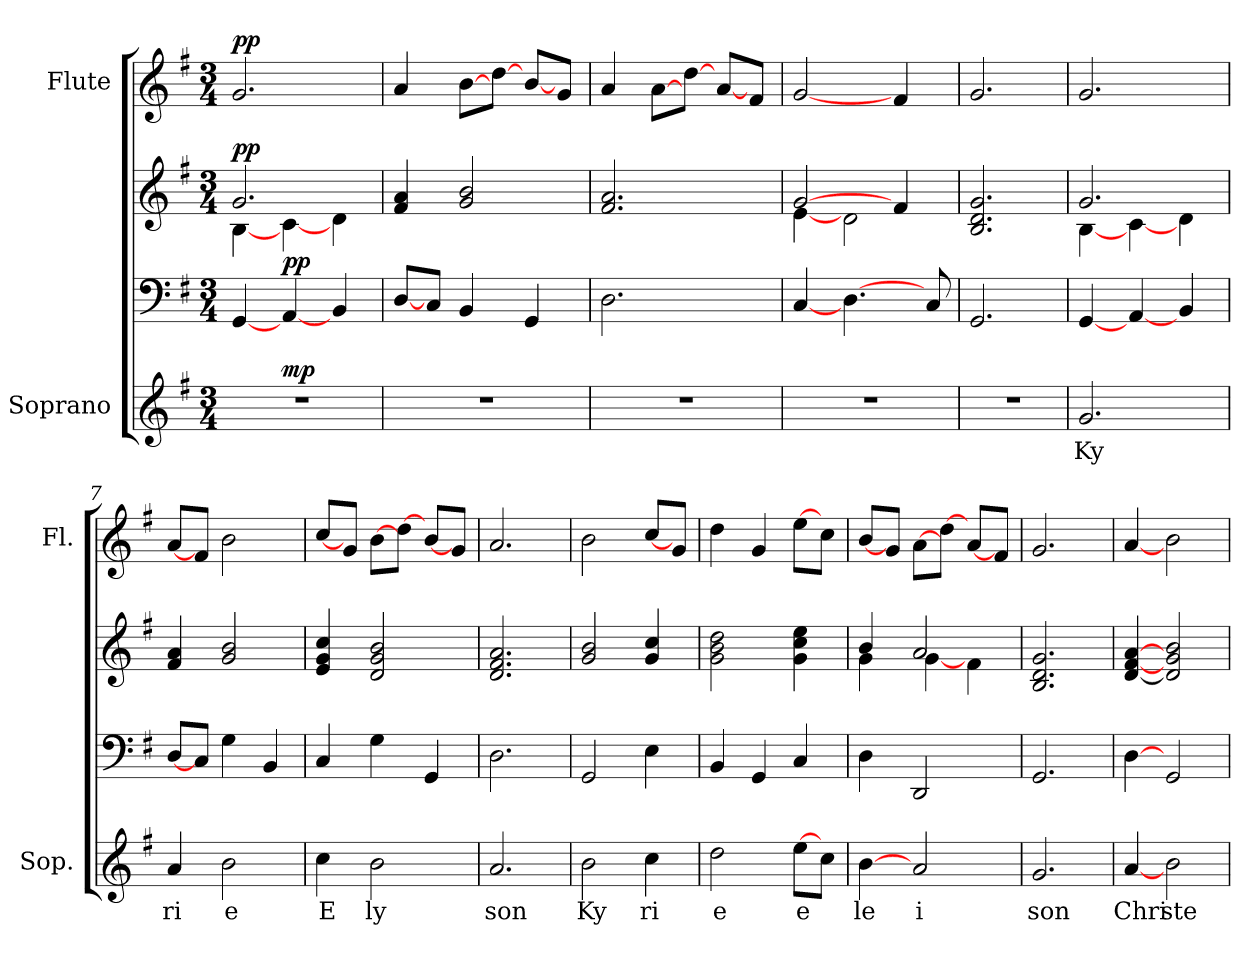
**kern	**text	**dynam	**kern	**kern	**dynam	**kern	**dynam
*part3	*part3	*part3	*part2	*part2	*part2	*part1	*part1
*staff4	*staff4	*staff4	*staff3	*staff2	*staff2/3	*staff1	*staff1
*I"Soprano	*	*	*	*	*	*I"Flute	*
*I'Sop.	*	*	*	*	*	*I'Fl.	*
*clefG2	*	*	*clefF4	*clefG2	*	*clefG2	*
*k[f#]	*	*	*k[f#]	*k[f#]	*	*k[f#]	*
*G:	*	*	*G:	*G:	*	*G:	*
*M3/4	*	*	*M3/4	*M3/4	*	*M3/4	*
=1	=1	=1	=1	=1	=1	=1	=1
*	*	*	*	*^	*	*	*
!	!	!	!	!	!	!LO:DY:a	!	!LO:DY:a
*^	*	*	*	*	*	*	*	*
2.r	4ryy	.	.	[4GG/	2.g/	[<4B\	pp	2.g/	pp
!	!	!	!LO:DY:a	!	!	!	!LO:DY:a=2	!	!
.	2ryy	.	mp	[4AA/	.	[<4c\	pp	.	.
.	.	.	.	4BB/	.	4d\	.	.	.
*v	*v	*	*	*	*v	*v	*	*	*
=2	=2	=2	=2	=2	=2	=2	=2
2.r	.	.	[8D/L	4f#/ 4a/	.	4a/	.
.	.	.	8C/J	.	.	.	.
.	.	.	4BB/	2g/ 2b/	.	[8b\L	.
.	.	.	.	.	.	[8dd\J	.
.	.	.	4GG/	.	.	[8b/L	.
.	.	.	.	.	.	8g/J	.
=3	=3	=3	=3	=3	=3	=3	=3
2.r	.	.	2.D\	2.f#/ 2.a/	.	4a/	.
.	.	.	.	.	.	[8a\L	.
.	.	.	.	.	.	[8dd\J	.
.	.	.	.	.	.	[8a/L	.
.	.	.	.	.	.	8f#/J	.
=4	=4	=4	=4	=4	=4	=4	=4
*	*	*	*	*^	*	*	*
2.r	.	.	[4C/	[>2g/	[<4e\	.	[2g/	.
.	.	.	[4.D\	.	2d\	.	.	.
.	.	.	.	4f#/	.	.	4f#/	.
.	.	.	8C/	.	.	.	.	.
*	*	*	*	*v	*v	*	*	*
=5	=5	=5	=5	=5	=5	=5	=5
2.r	.	.	2.GG/	2.B/ 2.d/ 2.g/	.	2.g/	.
!!LO:LB:g=z
=6	=6	=6	=6	=6	=6	=6	=6
*	*	*	*	*^	*	*	*
2.g/	Ky	.	[4GG/	2.g/	[<4B\	.	2.g/	.
.	.	.	[4AA/	.	[<4c\	.	.	.
.	.	.	4BB/	.	4d\	.	.	.
*	*	*	*	*v	*v	*	*	*
=7	=7	=7	=7	=7	=7	=7	=7
4a/	ri	.	[8D/L	4f#/ 4a/	.	[8a/L	.
.	.	.	8C/J	.	.	8f#/J	.
2b\	e	.	4G\	2g/ 2b/	.	2b\	.
.	.	.	4BB/	.	.	.	.
=8	=8	=8	=8	=8	=8	=8	=8
4cc\	E	.	4C/	4e/ 4g/ 4cc/	.	[8cc/L	.
.	.	.	.	.	.	8g/J	.
2b\	ly	.	4G\	2d/ 2g/ 2b/	.	[8b\L	.
.	.	.	.	.	.	[8dd\J	.
.	.	.	4GG/	.	.	[8b/L	.
.	.	.	.	.	.	8g/J	.
=9	=9	=9	=9	=9	=9	=9	=9
2.a/	son	.	2.D\	2.d/ 2.f#/ 2.a/	.	2.a/	.
=10	=10	=10	=10	=10	=10	=10	=10
2b\	Ky	.	2GG/	2g/ 2b/	.	2b\	.
4cc\	ri	.	4E\	4g/ 4cc/	.	[8cc/L	.
.	.	.	.	.	.	8g/J	.
=11	=11	=11	=11	=11	=11	=11	=11
2dd\	e	.	4BB/	2g\ 2b\ 2dd\	.	4dd\	.
.	.	.	4GG/	.	.	4g/	.
[8ee\L	e	.	4C/	4g\ 4cc\ 4ee\	.	[8ee\L	.
8cc\J	.	.	.	.	.	8cc\J	.
!!LO:PB:g=z
=12	=12	=12	=12	=12	=12	=12	=12
*	*	*	*	*^	*	*	*
[4b\	le	.	4D\	4b/	4g\	.	[8b/L	.
.	.	.	.	.	.	.	8g/J	.
2a/	i	.	2DD/	2a/	[<4g\	.	[8a\L	.
.	.	.	.	.	.	.	[8dd\J	.
.	.	.	.	.	4f#\	.	[8a/L	.
.	.	.	.	.	.	.	8f#/J	.
*	*	*	*	*v	*v	*	*	*
=13	=13	=13	=13	=13	=13	=13	=13
2.g/	son	.	2.GG/	2.B/ 2.d/ 2.g/	.	2.g/	.
=14	=14	=14	=14	=14	=14	=14	=14
[4a/	Chri	.	[4D\	[4d/ [4f#/ [4a/	.	[4a/	.
2b\	ste	.	2GG/	2d/] 2g/ 2b/	.	2b\	.
=	=	=	=	=	=	=	=
*-	*-	*-	*-	*-	*-	*-	*-
